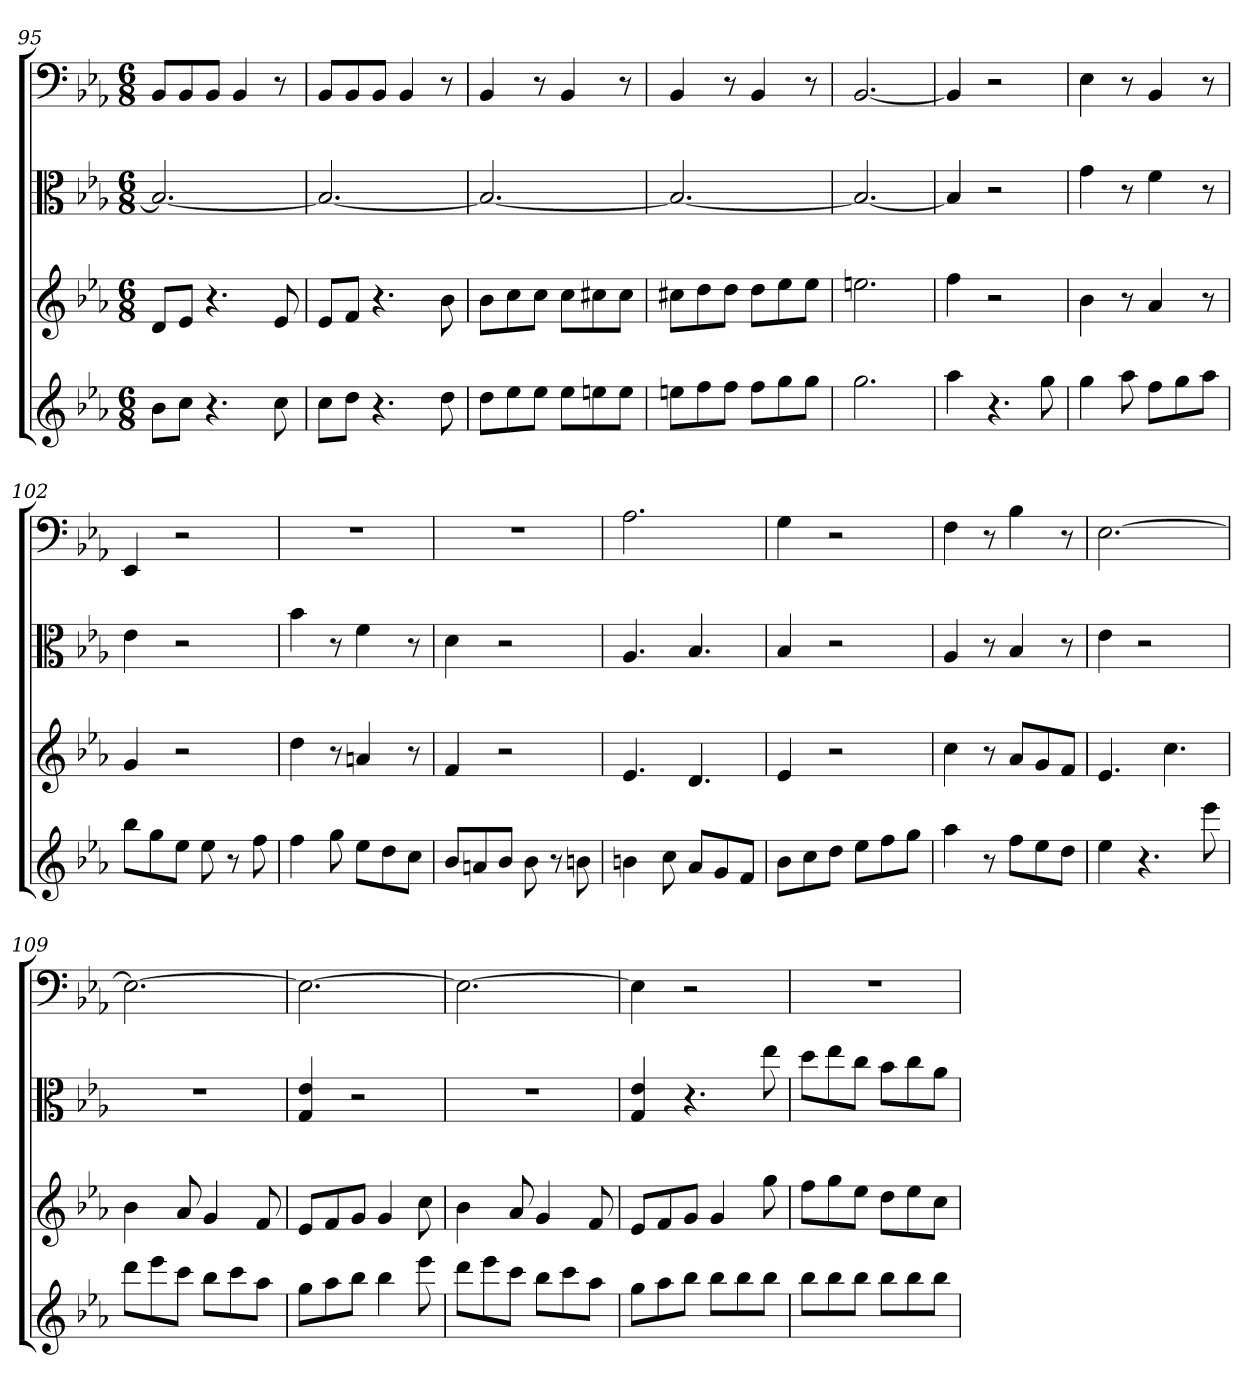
**kern	**kern	**kern	**kern
*part4	*part3	*part2	*part1
*staff4	*staff3	*staff2	*staff1
*	*	*clefC3	*clefF4
*k[b-e-a-]	*k[b-e-a-]	*k[b-e-a-]	*k[b-e-a-]
*E-:	*E-:	*E-:	*E-:
*M6/8	*M6/8	*M6/8	*M6/8
=95	=95	=95	=95
8b-L	8dL	2.B-_	8BB-/L
8ccJ	8e-J	.	8BB-/
4.r	4.r	.	8BB-/J
.	.	.	4BB-
8cc	8e-	.	8r
=96	=96	=96	=96
8ccL	8e-L	2.B-_	8BB-/L
8ddJ	8fJ	.	8BB-/
4.r	4.r	.	8BB-/J
.	.	.	4BB-
8dd	8b-	.	8r
=97	=97	=97	=97
8ddL	8b-L	2.B-_	4BB-
8ee-	8cc	.	.
8ee-J	8ccJ	.	8r
8ee-L	8ccL	.	4BB-
8een	8cc#X	.	.
8eeJ	8cc#J	.	8r
=98	=98	=98	=98
8eenL	8cc#XL	2.B-_	4BB-
8ff	8dd	.	.
8ffJ	8ddJ	.	8r
8ffL	8ddL	.	4BB-
8gg	8ee-	.	.
8ggJ	8ee-J	.	8r
=99	=99	=99	=99
2.gg	2.een	2.B-_	[2.BB-
=100	=100	=100	=100
4aa-	4ff	4B-]	4BB-]
4.r	2r	2r	2r
8gg	.	.	.
=101	=101	=101	=101
4gg	4b-	4g	4E-
8aa-	8r	8r	8r
8ffL	4a-	4f	4BB-
8gg	.	.	.
8aa-J	8r	8r	8r
=102	=102	=102	=102
8bb-L	4g	4e-	4EE-
8gg	.	.	.
8ee-J	2r	2r	2r
8ee-	.	.	.
8r	.	.	.
8ff	.	.	.
=103	=103	=103	=103
4ff	4dd	4b-	2.r
8gg	8r	8r	.
8ee-L	4an	4f	.
8dd	.	.	.
8ccJ	8r	8r	.
=104	=104	=104	=104
8b-L	4f	4d	2.r
8an	.	.	.
8b-J	2r	2r	.
8b-	.	.	.
8r	.	.	.
8bn	.	.	.
=105	=105	=105	=105
4bn	4.e-	4.A-	2.A-
8cc	.	.	.
8a-L	4.d	4.B-	.
8g	.	.	.
8fJ	.	.	.
=106	=106	=106	=106
8b-L	4e-	4B-	4G
8cc	.	.	.
8ddJ	2r	2r	2r
8ee-L	.	.	.
8ff	.	.	.
8ggJ	.	.	.
=107	=107	=107	=107
4aa-	4cc	4A-	4F
8r	8r	8r	8r
8ffL	8a-L	4B-	4B-
8ee-	8g	.	.
8ddJ	8fJ	8r	8r
=108	=108	=108	=108
4ee-	4.e-	4e-	[2.E-
4.r	.	2r	.
.	4.cc	.	.
8eee-	.	.	.
=109	=109	=109	=109
8dddL	4b-	2.r	2.E-_
8eee-	.	.	.
8cccJ	8a-	.	.
8bb-L	4g	.	.
8ccc	.	.	.
8aa-J	8f	.	.
=110	=110	=110	=110
8ggL	8e-L	4G 4e-	2.E-_
8aa-	8f	.	.
8bb-J	8gJ	2r	.
4bb-	4g	.	.
8eee-	8cc	.	.
=111	=111	=111	=111
8dddL	4b-	2.r	2.E-_
8eee-	.	.	.
8cccJ	8a-	.	.
8bb-L	4g	.	.
8ccc	.	.	.
8aa-J	8f	.	.
=112	=112	=112	=112
8ggL	8e-L	4G 4e-	4E-]
8aa-	8f	.	.
8bb-J	8gJ	4.r	2r
8bb-L	4g	.	.
8bb-	.	.	.
8bb-J	8gg	8ee-	.
=113	=113	=113	=113
8bb-L	8ffL	8dd\L	2.r
8bb-	8gg	8ee-\	.
8bb-J	8ee-J	8cc\J	.
8bb-L	8ddL	8b-\L	.
8bb-	8ee-	8cc\	.
8bb-J	8ccJ	8a-\J	.
=	=	=	=
*-	*-	*-	*-
